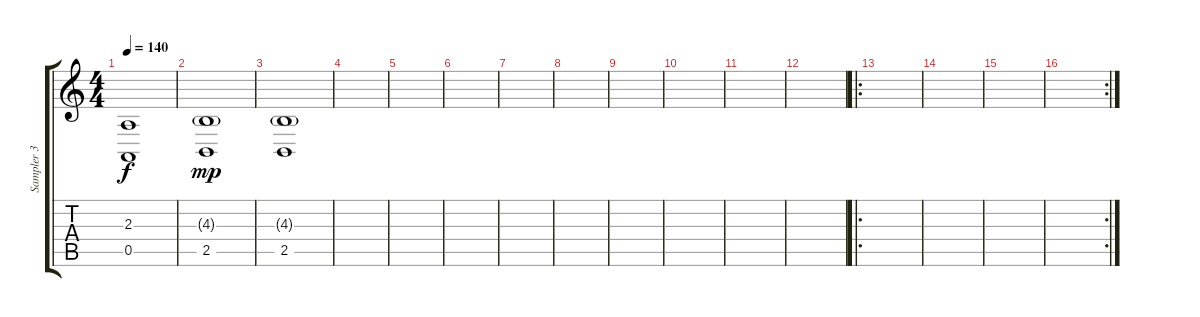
\track ("Sampler 3" "Sampler 3") {instrument stringensemble1}
\staff {score tabs}
\tuning (E4 B3 G3 D3 A2 E2) {hide}
\ts (4 4)
\tempo 140
\clef g2
\ks c
(2.3 0.5).1{dy f} |
(4.3{g} 2.5).1{dy mp} |
(4.3{g} 2.5).1 |
|
|
|
|
|
|
|
|
|
\ro
|
|
|
\rc 2
